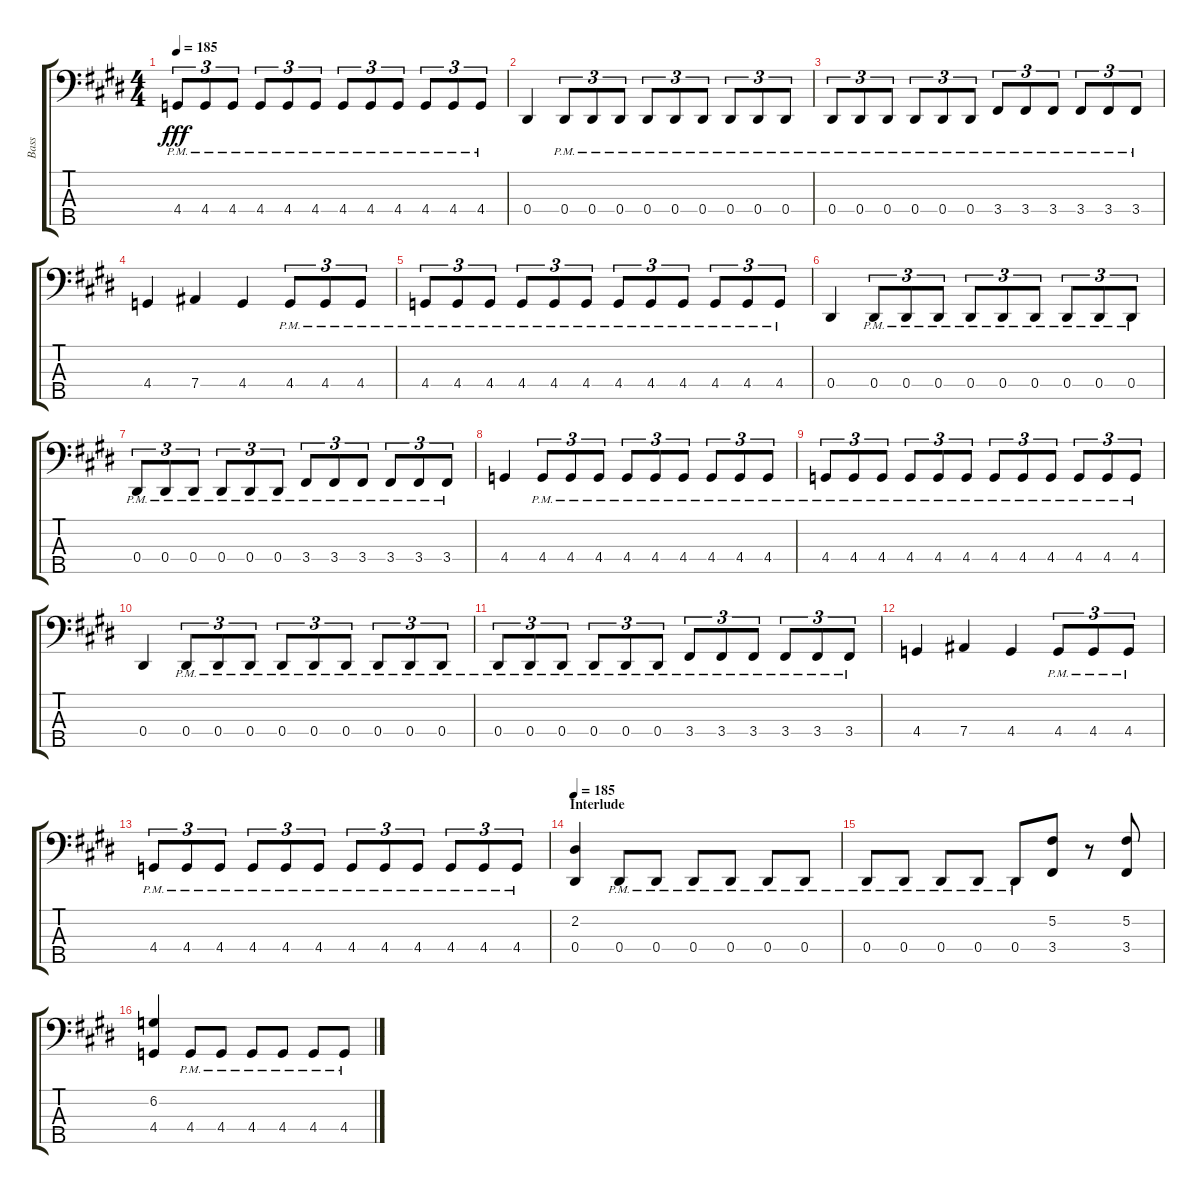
\track ("Bass" "Bass") {instrument electricbassfinger}
\staff {score tabs}
\tuning (Gb2 Db2 Ab1 Eb1 Bb0) {hide}
\ts (4 4)
\tempo 185
\clef f4
\ks e
4.4{pm}.8{tu (3 2) dy fff} 4.4{pm}.8{tu (3 2)} 4.4{pm}.8{tu (3 2)} 4.4{pm}.8{tu (3 2)} 4.4{pm}.8{tu (3 2)} 4.4{pm}.8{tu (3 2)} 4.4{pm}.8{tu (3 2)} 4.4{pm}.8{tu (3 2)} 4.4{pm}.8{tu (3 2)} 4.4{pm}.8{tu (3 2)} 4.4{pm}.8{tu (3 2)} 4.4{pm}.8{tu (3 2)} |
0.4.4 0.4{pm}.8{tu (3 2)} 0.4{pm}.8{tu (3 2)} 0.4{pm}.8{tu (3 2)} 0.4{pm}.8{tu (3 2)} 0.4{pm}.8{tu (3 2)} 0.4{pm}.8{tu (3 2)} 0.4{pm}.8{tu (3 2)} 0.4{pm}.8{tu (3 2)} 0.4{pm}.8{tu (3 2)} |
0.4{pm}.8{tu (3 2)} 0.4{pm}.8{tu (3 2)} 0.4{pm}.8{tu (3 2)} 0.4{pm}.8{tu (3 2)} 0.4{pm}.8{tu (3 2)} 0.4{pm}.8{tu (3 2)} 3.4{pm}.8{tu (3 2)} 3.4{pm}.8{tu (3 2)} 3.4{pm}.8{tu (3 2)} 3.4{pm}.8{tu (3 2)} 3.4{pm}.8{tu (3 2)} 3.4{pm}.8{tu (3 2)} |
4.4.4 7.4.4 4.4.4 4.4{pm}.8{tu (3 2)} 4.4{pm}.8{tu (3 2)} 4.4{pm}.8{tu (3 2)} |
4.4{pm}.8{tu (3 2)} 4.4{pm}.8{tu (3 2)} 4.4{pm}.8{tu (3 2)} 4.4{pm}.8{tu (3 2)} 4.4{pm}.8{tu (3 2)} 4.4{pm}.8{tu (3 2)} 4.4{pm}.8{tu (3 2)} 4.4{pm}.8{tu (3 2)} 4.4{pm}.8{tu (3 2)} 4.4{pm}.8{tu (3 2)} 4.4{pm}.8{tu (3 2)} 4.4{pm}.8{tu (3 2)} |
0.4.4 0.4{pm}.8{tu (3 2)} 0.4{pm}.8{tu (3 2)} 0.4{pm}.8{tu (3 2)} 0.4{pm}.8{tu (3 2)} 0.4{pm}.8{tu (3 2)} 0.4{pm}.8{tu (3 2)} 0.4{pm}.8{tu (3 2)} 0.4{pm}.8{tu (3 2)} 0.4{pm}.8{tu (3 2)} |
0.4{pm}.8{tu (3 2)} 0.4{pm}.8{tu (3 2)} 0.4{pm}.8{tu (3 2)} 0.4{pm}.8{tu (3 2)} 0.4{pm}.8{tu (3 2)} 0.4{pm}.8{tu (3 2)} 3.4{pm}.8{tu (3 2)} 3.4{pm}.8{tu (3 2)} 3.4{pm}.8{tu (3 2)} 3.4{pm}.8{tu (3 2)} 3.4{pm}.8{tu (3 2)} 3.4{pm}.8{tu (3 2)} |
4.4.4 4.4{pm}.8{tu (3 2)} 4.4{pm}.8{tu (3 2)} 4.4{pm}.8{tu (3 2)} 4.4{pm}.8{tu (3 2)} 4.4{pm}.8{tu (3 2)} 4.4{pm}.8{tu (3 2)} 4.4{pm}.8{tu (3 2)} 4.4{pm}.8{tu (3 2)} 4.4{pm}.8{tu (3 2)} |
4.4{pm}.8{tu (3 2)} 4.4{pm}.8{tu (3 2)} 4.4{pm}.8{tu (3 2)} 4.4{pm}.8{tu (3 2)} 4.4{pm}.8{tu (3 2)} 4.4{pm}.8{tu (3 2)} 4.4{pm}.8{tu (3 2)} 4.4{pm}.8{tu (3 2)} 4.4{pm}.8{tu (3 2)} 4.4{pm}.8{tu (3 2)} 4.4{pm}.8{tu (3 2)} 4.4{pm}.8{tu (3 2)} |
0.4.4 0.4{pm}.8{tu (3 2)} 0.4{pm}.8{tu (3 2)} 0.4{pm}.8{tu (3 2)} 0.4{pm}.8{tu (3 2)} 0.4{pm}.8{tu (3 2)} 0.4{pm}.8{tu (3 2)} 0.4{pm}.8{tu (3 2)} 0.4{pm}.8{tu (3 2)} 0.4{pm}.8{tu (3 2)} |
0.4{pm}.8{tu (3 2)} 0.4{pm}.8{tu (3 2)} 0.4{pm}.8{tu (3 2)} 0.4{pm}.8{tu (3 2)} 0.4{pm}.8{tu (3 2)} 0.4{pm}.8{tu (3 2)} 3.4{pm}.8{tu (3 2)} 3.4{pm}.8{tu (3 2)} 3.4{pm}.8{tu (3 2)} 3.4{pm}.8{tu (3 2)} 3.4{pm}.8{tu (3 2)} 3.4{pm}.8{tu (3 2)} |
4.4.4 7.4.4 4.4.4 4.4{pm}.8{tu (3 2)} 4.4{pm}.8{tu (3 2)} 4.4{pm}.8{tu (3 2)} |
4.4{pm}.8{tu (3 2)} 4.4{pm}.8{tu (3 2)} 4.4{pm}.8{tu (3 2)} 4.4{pm}.8{tu (3 2)} 4.4{pm}.8{tu (3 2)} 4.4{pm}.8{tu (3 2)} 4.4{pm}.8{tu (3 2)} 4.4{pm}.8{tu (3 2)} 4.4{pm}.8{tu (3 2)} 4.4{pm}.8{tu (3 2)} 4.4{pm}.8{tu (3 2)} 4.4{pm}.8{tu (3 2)} |
\section ("" "Interlude")
\tempo 185
(2.2 0.4).4 0.4{pm}.8 0.4{pm}.8 0.4{pm}.8 0.4{pm}.8 0.4{pm}.8 0.4{pm}.8 |
0.4{pm}.8 0.4{pm}.8 0.4{pm}.8 0.4{pm}.8 0.4{pm}.8 (5.2 3.4).8 r.8 (5.2 3.4).8 |
(6.2 4.4).4 4.4{pm}.8 4.4{pm}.8 4.4{pm}.8 4.4{pm}.8 4.4{pm}.8 4.4{pm}.8
